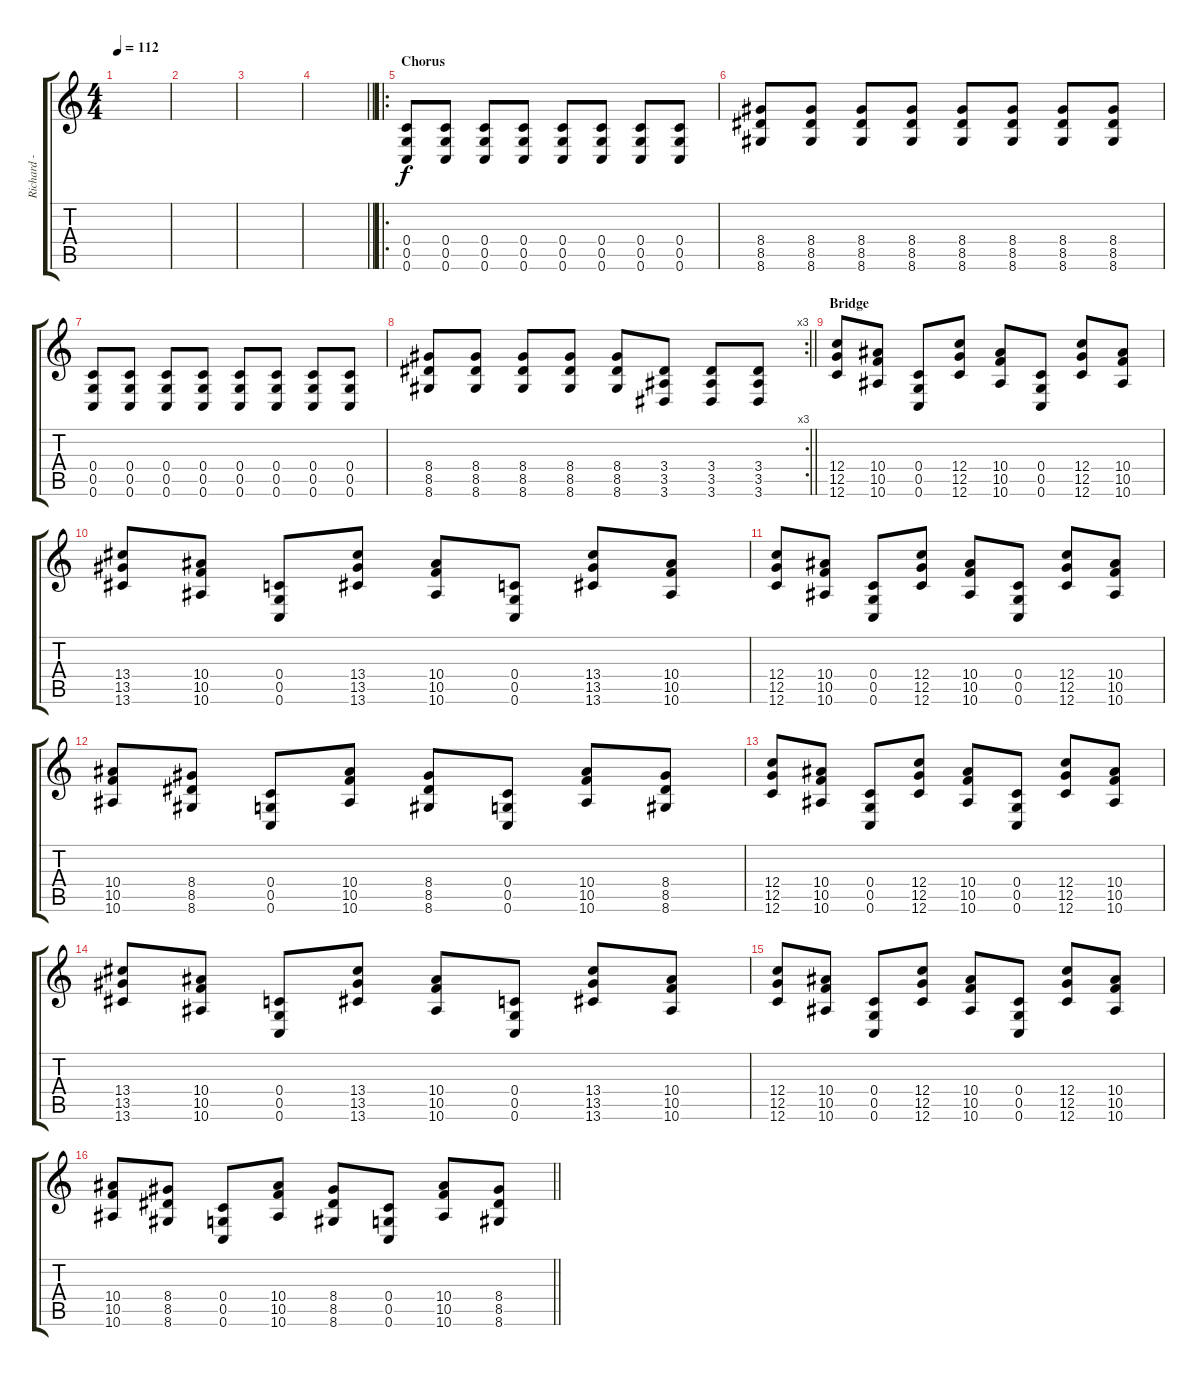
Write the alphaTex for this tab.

\track ("Richard - Lead Guitar" "Richard - ") {instrument overdrivenguitar}
\staff {score tabs}
\tuning (D4 A3 F3 C3 G2 C2) {hide}
\ts (4 4)
\tempo 112
\clef g2
\ks c
|
|
|
\barLineRight lightlight
|
\ro
\section ("" "Chorus")
(0.4 0.5 0.6).8 (0.4 0.5 0.6).8 (0.4 0.5 0.6).8 (0.4 0.5 0.6).8 (0.4 0.5 0.6).8 (0.4 0.5 0.6).8 (0.4 0.5 0.6).8 (0.4 0.5 0.6).8 |
(8.4 8.5 8.6).8 (8.4 8.5 8.6).8 (8.4 8.5 8.6).8 (8.4 8.5 8.6).8 (8.4 8.5 8.6).8 (8.4 8.5 8.6).8 (8.4 8.5 8.6).8 (8.4 8.5 8.6).8 |
(0.4 0.5 0.6).8 (0.4 0.5 0.6).8 (0.4 0.5 0.6).8 (0.4 0.5 0.6).8 (0.4 0.5 0.6).8 (0.4 0.5 0.6).8 (0.4 0.5 0.6).8 (0.4 0.5 0.6).8 |
\rc 3
\barLineRight lightlight
(8.4 8.5 8.6).8 (8.4 8.5 8.6).8 (8.4 8.5 8.6).8 (8.4 8.5 8.6).8 (8.4 8.5 8.6).8 (3.4 3.5 3.6).8 (3.4 3.5 3.6).8 (3.4 3.5 3.6).8 |
\section ("" "Bridge")
(12.4 12.5 12.6).8 (10.4 10.5 10.6).8 (0.4 0.5 0.6).8 (12.4 12.5 12.6).8 (10.4 10.5 10.6).8 (0.4 0.5 0.6).8 (12.4 12.5 12.6).8 (10.4 10.5 10.6).8 |
(13.4 13.5 13.6).8 (10.4 10.5 10.6).8 (0.4 0.5 0.6).8 (13.4 13.5 13.6).8 (10.4 10.5 10.6).8 (0.4 0.5 0.6).8 (13.4 13.5 13.6).8 (10.4 10.5 10.6).8 |
(12.4 12.5 12.6).8 (10.4 10.5 10.6).8 (0.4 0.5 0.6).8 (12.4 12.5 12.6).8 (10.4 10.5 10.6).8 (0.4 0.5 0.6).8 (12.4 12.5 12.6).8 (10.4 10.5 10.6).8 |
(10.4 10.5 10.6).8 (8.4 8.5 8.6).8 (0.4 0.5 0.6).8 (10.4 10.5 10.6).8 (8.4 8.5 8.6).8 (0.4 0.5 0.6).8 (10.4 10.5 10.6).8 (8.4 8.5 8.6).8 |
(12.4 12.5 12.6).8 (10.4 10.5 10.6).8 (0.4 0.5 0.6).8 (12.4 12.5 12.6).8 (10.4 10.5 10.6).8 (0.4 0.5 0.6).8 (12.4 12.5 12.6).8 (10.4 10.5 10.6).8 |
(13.4 13.5 13.6).8 (10.4 10.5 10.6).8 (0.4 0.5 0.6).8 (13.4 13.5 13.6).8 (10.4 10.5 10.6).8 (0.4 0.5 0.6).8 (13.4 13.5 13.6).8 (10.4 10.5 10.6).8 |
(12.4 12.5 12.6).8 (10.4 10.5 10.6).8 (0.4 0.5 0.6).8 (12.4 12.5 12.6).8 (10.4 10.5 10.6).8 (0.4 0.5 0.6).8 (12.4 12.5 12.6).8 (10.4 10.5 10.6).8 |
\barLineRight lightlight
(10.4 10.5 10.6).8 (8.4 8.5 8.6).8 (0.4 0.5 0.6).8 (10.4 10.5 10.6).8 (8.4 8.5 8.6).8 (0.4 0.5 0.6).8 (10.4 10.5 10.6).8 (8.4 8.5 8.6).8
